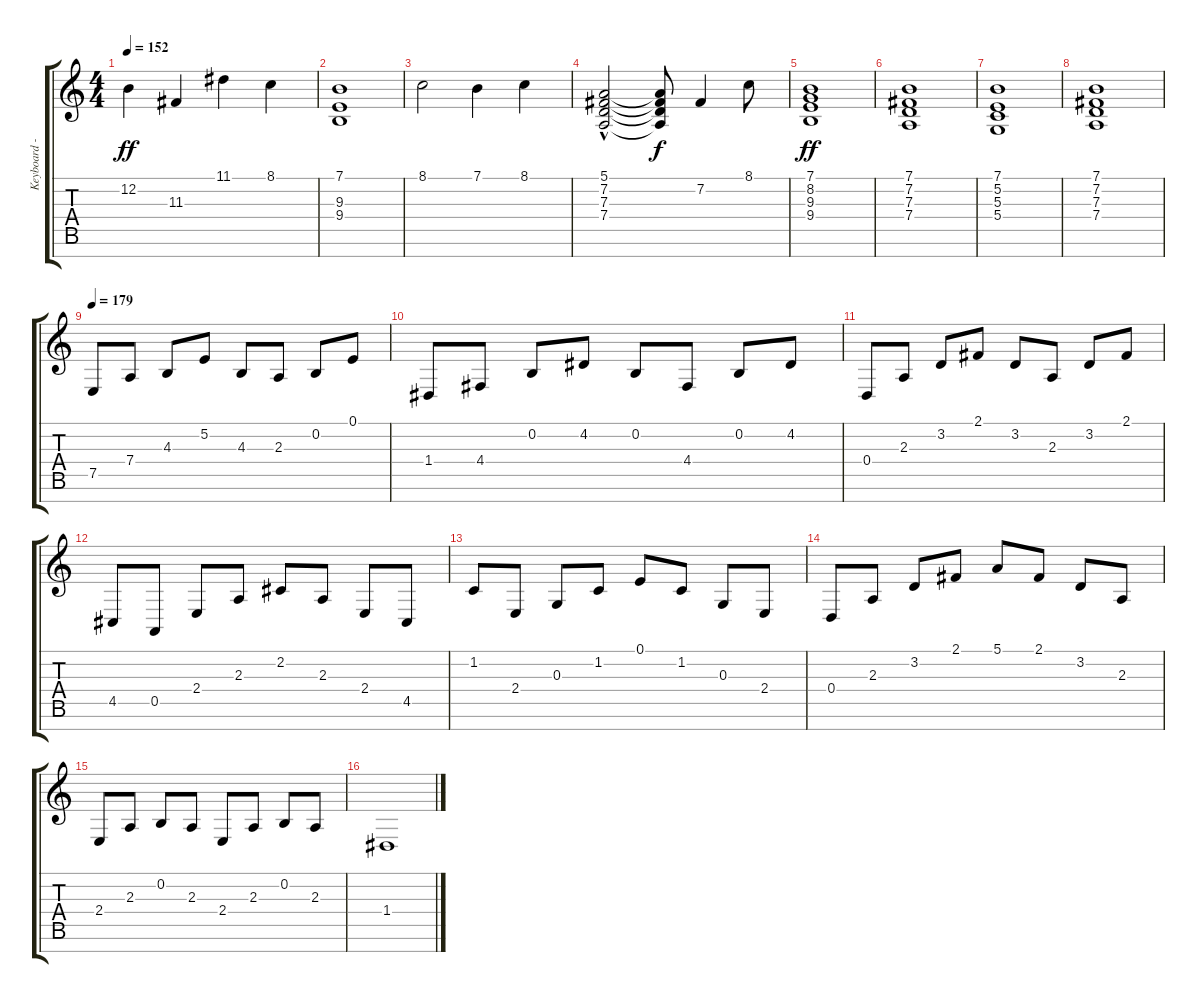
\track ("Keyboard - 1" "Keyboard -") {instrument stringensemble1}
\staff {score tabs}
\tuning (E4 B3 G3 D3 A2 E2 B1) {hide}
\ts (4 4)
\tempo 152
\clef g2
\ks c
12.2.4{dy ff} 11.3.4 11.1.4 8.1.4 |
(7.1 9.3 9.4).1 |
8.1.2 7.1.4 8.1.4 |
(5.1 7.2{hac} 7.3{hac} 7.4{hac}).2 (5.1{t} 7.2{t} 7.3{t} 7.4{t}).8{dy f} 7.2.4 8.1.8 |
(7.1 8.2 9.3 9.4).1{dy ff} |
(7.1 7.2 7.3 7.4).1 |
(7.1 5.2 5.3 5.4).1 |
(7.1 7.2 7.3 7.4).1 |
\tempo 179
7.5.8{volume 15 instrument acousticgrandpiano} 7.4.8 4.3.8 5.2.8 4.3.8 2.3.8 0.2.8 0.1.8 |
1.4.8 4.4.8 0.2.8 4.2.8 0.2.8 4.4.8 0.2.8 4.2.8 |
0.4.8 2.3.8 3.2.8 2.1.8 3.2.8 2.3.8 3.2.8 2.1.8 |
4.5.8 0.5.8 2.4.8 2.3.8 2.2.8 2.3.8 2.4.8 4.5.8 |
1.2.8 2.4.8 0.3.8 1.2.8 0.1.8 1.2.8 0.3.8 2.4.8 |
0.4.8 2.3.8 3.2.8 2.1.8 5.1.8 2.1.8 3.2.8 2.3.8 |
2.4.8 2.3.8 0.2.8 2.3.8 2.4.8 2.3.8 0.2.8 2.3.8 |
1.4.1
